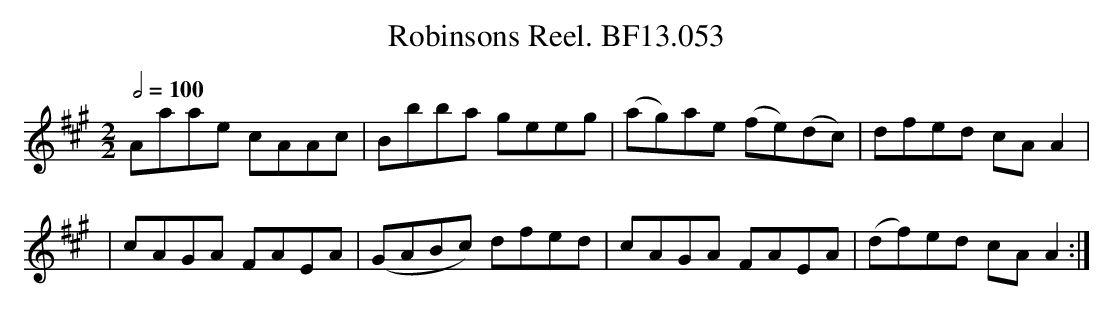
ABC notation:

X:1
T:Robinsons Reel. BF13.053
M:2/2
L:1/8
Q:1/2=100
K:A major
Aaae cAAc|Bbba geeg|(ag)ae (fe)(dc)|dfed cA A2|
|cAGA FAEA|(GABc) dfed|cAGA FAEA|(df)ed  cA A2:|
